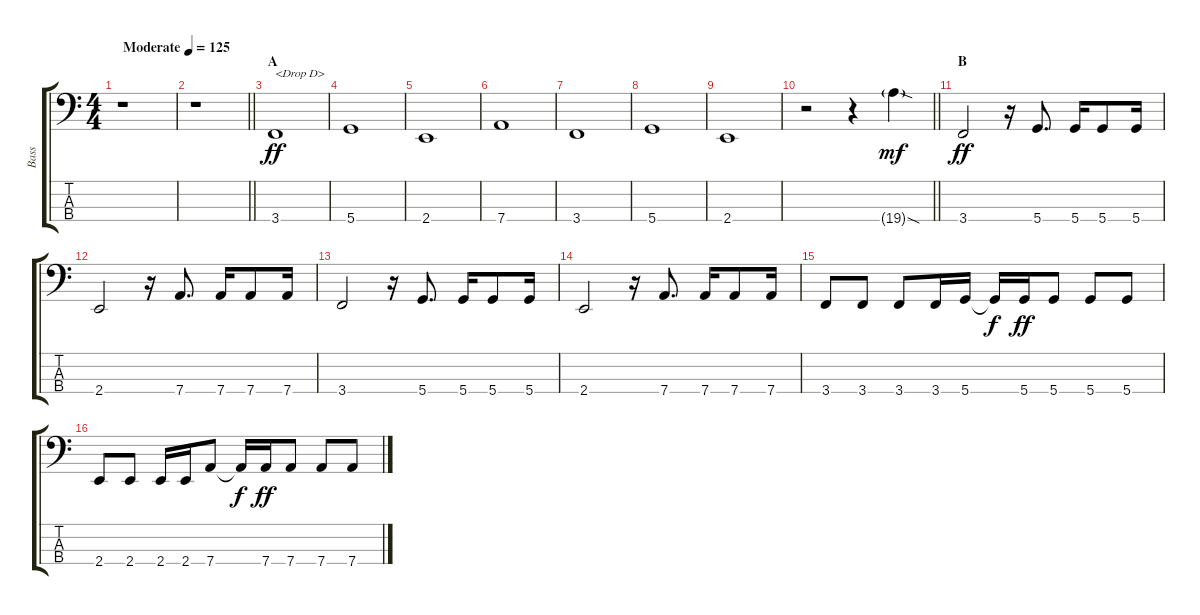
\track ("Bass" "Bass") {instrument electricbasspick}
\staff {score tabs}
\tuning (G2 D2 A1 D1) {hide}
\ts (4 4)
\tempo (125 "Moderate")
\clef f4
\ks c
r.1{dy ff instrument electricbasspick} |
\barLineRight lightlight
r.1 |
\section ("" "A")
3.4.1{txt "<Drop D>"} |
5.4.1 |
2.4.1 |
7.4.1 |
3.4.1 |
5.4.1 |
2.4.1 |
\barLineRight lightlight
r.2 r.4 19.4{sod g}.4{dy mf} |
\section ("" "B")
3.4.2{dy ff} r.16 5.4.8{d} 5.4.16 5.4.8 5.4.16 |
2.4.2 r.16 7.4.8{d} 7.4.16 7.4.8 7.4.16 |
3.4.2 r.16 5.4.8{d} 5.4.16 5.4.8 5.4.16 |
2.4.2 r.16 7.4.8{d} 7.4.16 7.4.8 7.4.16 |
3.4.8 3.4.8 3.4.8 3.4.16 5.4.16 5.4{t}.16{dy f} 5.4.16{dy ff} 5.4.8 5.4.8 5.4.8 |
2.4.8 2.4.8 2.4.16 2.4.16 7.4.8 7.4{t}.16{dy f} 7.4.16{dy ff} 7.4.8 7.4.8 7.4.8
